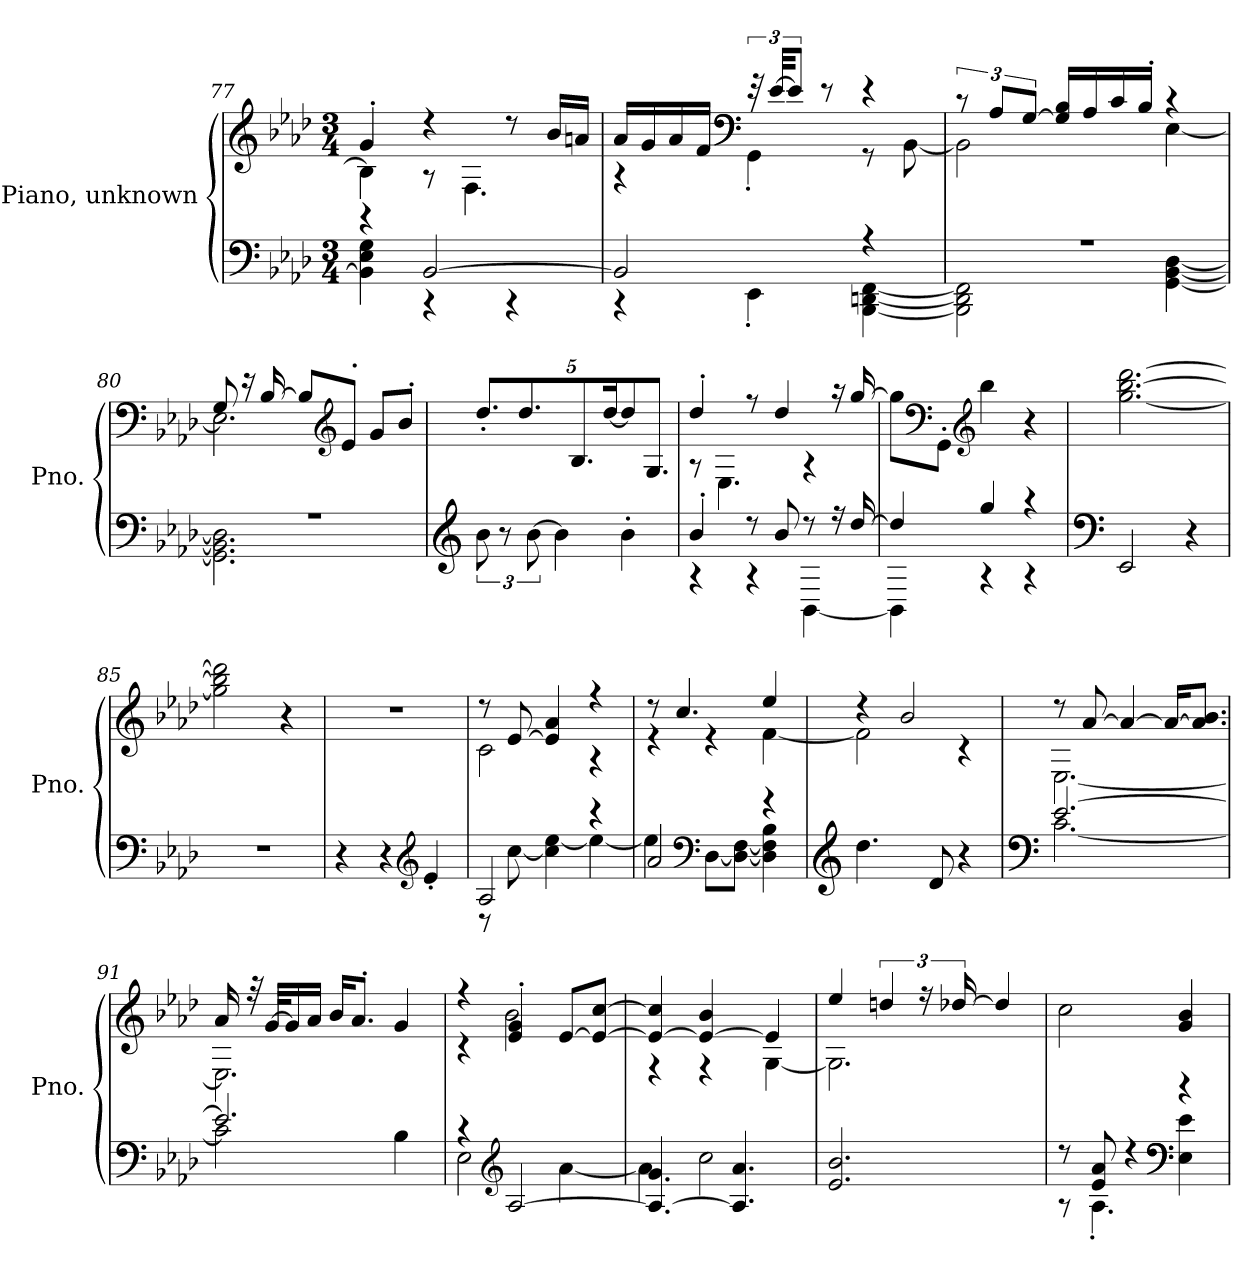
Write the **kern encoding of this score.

**kern	**kern
*part1	*part1
*staff2	*staff1
*I"Piano, unknown	*
*I'Pno.	*
*clefF4	*clefG2
*k[b-e-a-d-]	*k[b-e-a-d-]
*M3/4	*M3/4
=77	=77
*^	*^
4r	4BB-\] 4E-\ 4G\	4g'/	4B-\]
[2BB-/	4r	4r	8r
.	.	.	4.F\
.	4r	8r	.
.	.	16b-/LL	.
.	.	16an/JJ	.
!!LO:LB:g=z	!!
=78	=78	=78	=78
2BB-/]	4r	16a-/LL	4r
.	.	16g/	.
.	.	16a-/	.
.	.	16f/JJ	.
*	*	*clefF4	*
.	4EE-'\	48r	4GG'\
.	.	[48e-/KKL	.
.	.	12e-/J]	.
.	.	8r	.
4r	[4BBB-\ [4DDn\ [4FF\	4r	8r
.	.	.	[8BB-\
=79	=79	=79	=79
2.r	2BBB-\] 2DD\] 2FF\]	12r	2BB-\]
.	.	12A-/L	.
.	.	[12G/J	.
.	.	16G/] 16B-/LL	.
.	.	16A-/	.
.	.	16c/	.
.	.	16B-'/JJ	.
.	[4GG\ [4BB-\ [4D-\	4r	[4E-\
=80	=80	=80	=80
2.r	2.GG\] 2.BB-\] 2.D-\]	8G/	2.E-\]
.	.	16r	.
.	.	[16B-/	.
.	.	8B-/L]	.
*	*	*clefG2	*
.	.	8e-'/J	.
.	.	8g/L	.
.	.	8b-'/J	.
*v	*v	*	*
*	*v	*v
=81	=81
*clefG2	*
*	*Xbrackettup
12b-\	10.dd-'/L
12r	.
.	10.dd-/
[12b-\	.
4b-\]	.
.	10.B-/
.	[20dd-/
4b-'\	10dd-/]
.	10.G/J
!!LO:PB:g=z
=82	=82
*^	*^
4b-'/	4r	4dd-'/	8r
.	.	.	4.E-\
8r	4r	8r	.
8b-/	.	4dd-/	.
8r	[4BB-\	.	4r
16r	.	16r	.
[16dd-/	.	[16gg/	.
*	*	*v	*v
=83	=83	=83
4dd-/]	4BB-\]	8gg\L]
*	*	*clefF4
.	.	8GG'\J
*	*	*clefG2
4gg/	4r	4bb-\
4r	4r	4r
*v	*v	*
=84	=84
*clefF4	*
2EE-/	[2.gg\ [2.bb-\ [2.ddd-\
4r	.
=85	=85
2.r	2gg\] 2bb-\] 2ddd-\]
.	4r
=86	=86
4r	2.r
4r	.
*clefG2	*
4e-'/	.
=87	=87
*^	*^
2A-/	8r	8r	2c\
.	[8cc\	[8e-/	.
.	4cc\] [4ee-\	4e-/] 4a-/	.
4r	4ee-\_	4r	4r
!!LO:LB:g=z	!!
=88	=88	=88	=88
2a-/	4ee-\]	8r	4r
.	.	4.cc/	.
*clefF4	*	*	*
.	[8D-\L	.	4r
.	8D-\_ [8F\J	.	.
4r	4D-\] 4F\] 4B-\	4ee-/	[4f\
*v	*v	*	*
=89	=89	=89
*clefG2	*	*
4.dd-\	4r	2f\]
.	2b-/	.
8d-/	.	.
4r	.	4r
=90	=90	=90
*clefF4	*	*
*^	*	*
[2.e-/	[2.c\	8r	[2.E-\
.	.	[8a-/	.
.	.	4a-/_	.
.	.	16a-/KL_	.
.	.	8.a-/] 8.b-/J	.
=91	=91	=91	=91
2.e-/]	2c\]	16a-/	2.E-\]
.	.	32r	.
.	.	[32g/KLL	.
.	.	16g/]	.
.	.	16a-/JJ	.
.	.	16b-/KL	.
.	.	8.a-'/J	.
.	4B-\	4g/	.
=92	=92	=92	=92
4r	2E-\	4r	4r
*clefG2	*	*	*
[2A-/	.	4e-/' 4g/'	2b-\
.	[4a-\	[8e-/L	.
.	.	8e-/_ [8cc/J	.
!!LO:LB:g=z	!!
=93	=93	=93	=93
4.A-/_ 4.g/	4a-\]	4e-/_ 4cc/]	4r
.	2cc\	4e-/_ 4b-/	4r
4.A-/] 4.a-/	.	.	.
.	.	4e-/]	[4G\
*v	*v	*	*
=94	=94	=94
2.e-/ 2.b-/	4ee-/	2.G\]
*	*brackettup	*
.	6ddn/	.
.	24r	.
.	[24dd-X/	.
.	4dd-/]	.
*	*v	*v
=95	=95
*^	*
8r	8r	2cc\
8e-/ 8a-/	4.A-'\	.
4r	.	.
*clefF4	*	*
4r	4E-\ 4e-\	4g/ 4b-/
*v	*v	*
=	=
*-	*-
